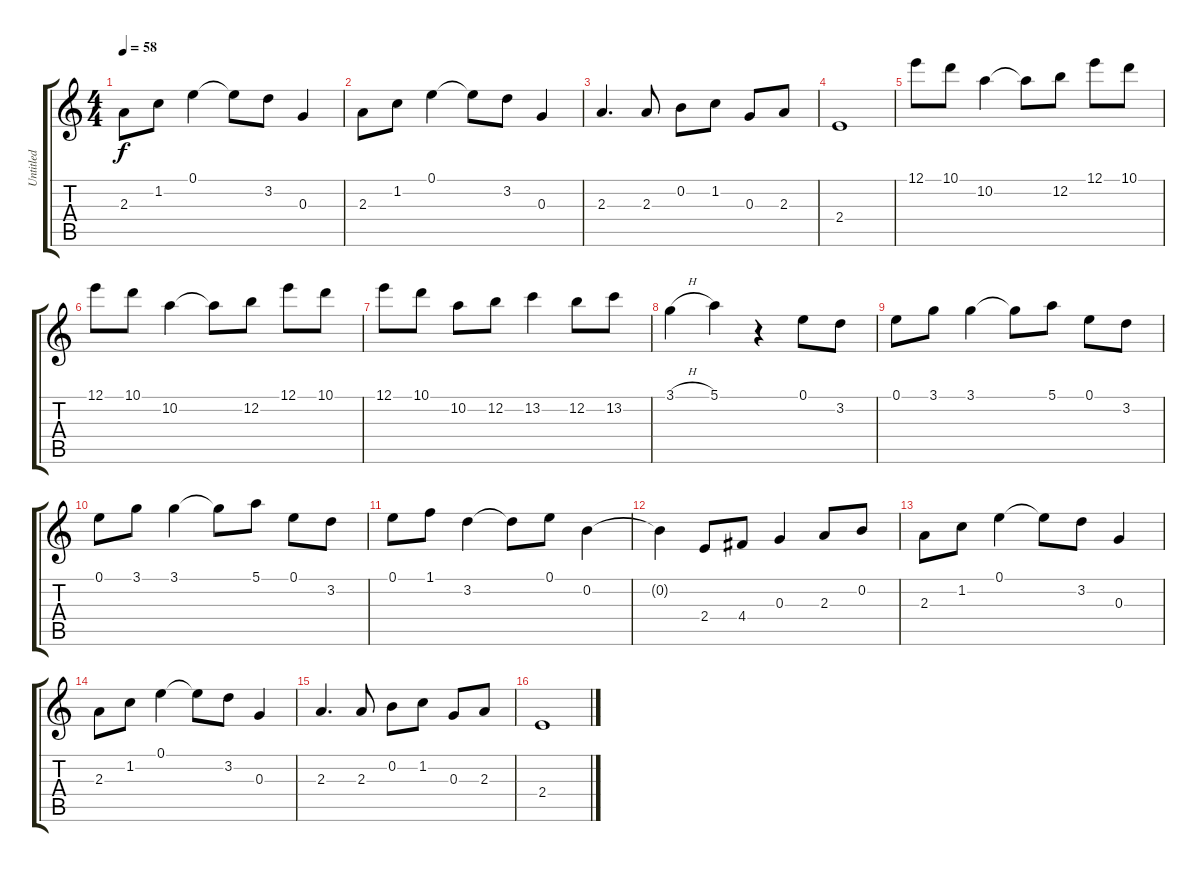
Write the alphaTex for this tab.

\track ("Untitled" "Untitled") {instrument acousticguitarnylon}
\staff {score tabs}
\tuning (E4 B3 G3 D3 A2 E2) {hide}
\ts (4 4)
\tempo 58
\clef g2
\ks c
2.3.8{dy f instrument acousticguitarnylon} 1.2.8 0.1.4 0.1{t}.8 3.2.8 0.3.4 |
2.3.8 1.2.8 0.1.4 0.1{t}.8 3.2.8 0.3.4 |
2.3.4{d} 2.3.8 0.2.8 1.2.8 0.3.8 2.3.8 |
2.4.1 |
12.1.8 10.1.8 10.2.4 10.2{t}.8 12.2.8 12.1.8 10.1.8 |
12.1.8 10.1.8 10.2.4 10.2{t}.8 12.2.8 12.1.8 10.1.8 |
12.1.8 10.1.8 10.2.8 12.2.8 13.2.4 12.2.8 13.2.8 |
3.1{h}.4 5.1.4 r.4 0.1.8 3.2.8 |
0.1.8 3.1.8 3.1.4 3.1{t}.8 5.1.8 0.1.8 3.2.8 |
0.1.8 3.1.8 3.1.4 3.1{t}.8 5.1.8 0.1.8 3.2.8 |
0.1.8 1.1.8 3.2.4 3.2{t}.8 0.1.8 0.2.4 |
0.2{t}.4 2.4.8 4.4.8 0.3.4 2.3.8 0.2.8 |
2.3.8 1.2.8 0.1.4 0.1{t}.8 3.2.8 0.3.4 |
2.3.8 1.2.8 0.1.4 0.1{t}.8 3.2.8 0.3.4 |
2.3.4{d} 2.3.8 0.2.8 1.2.8 0.3.8 2.3.8 |
2.4.1
